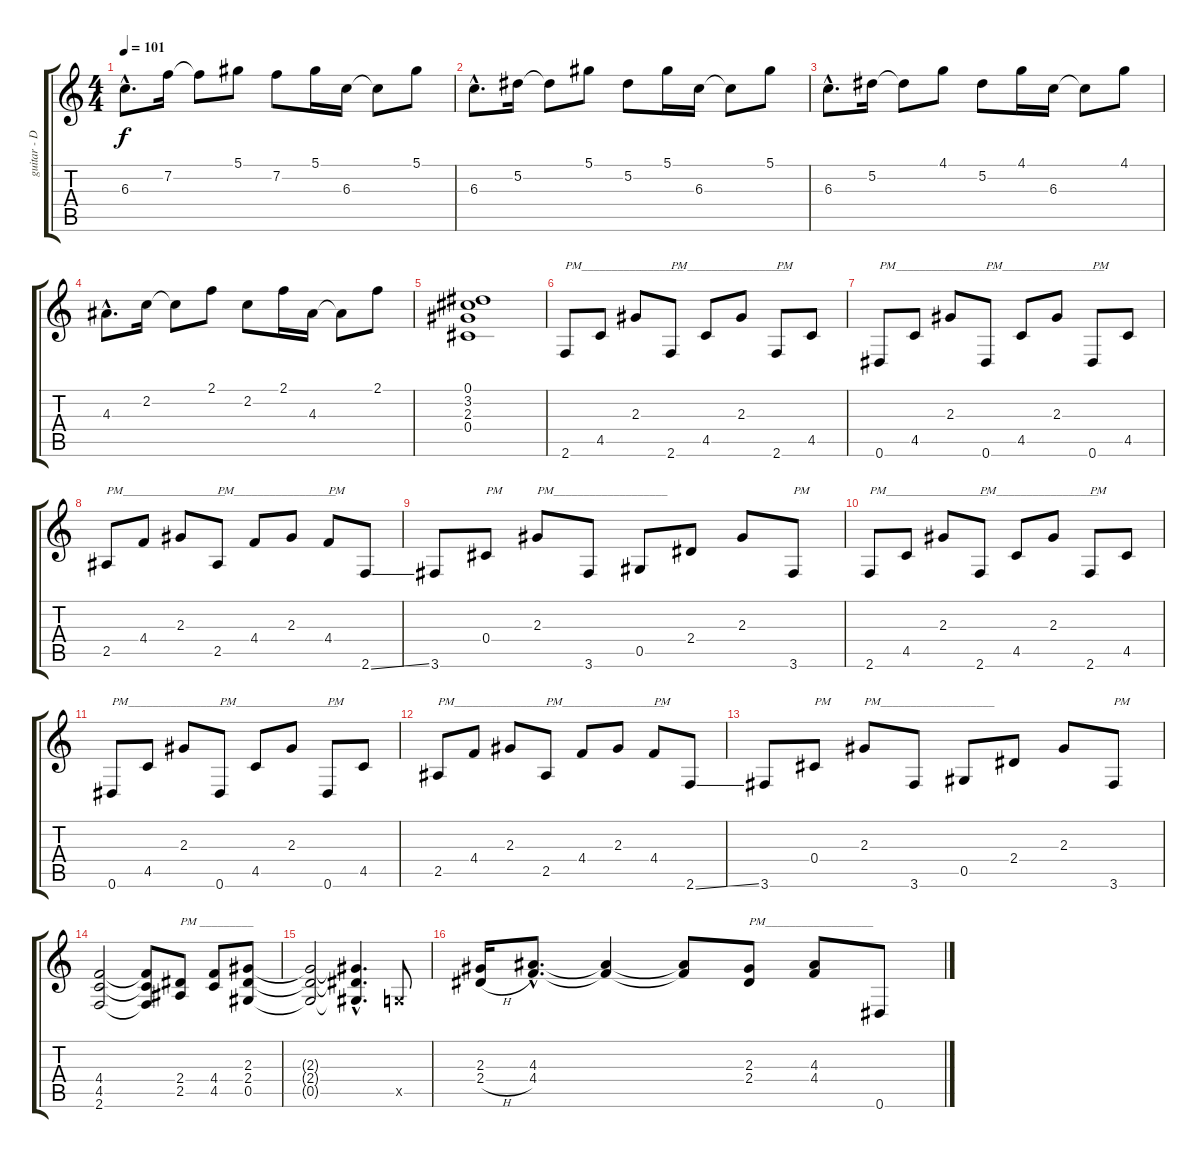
\track ("guitar - Dave Mustaine" "guitar - D") {instrument distortionguitar}
\staff {score tabs}
\tuning (Eb4 Bb3 Gb3 Db3 Ab2 Eb2) {hide}
\ts (4 4)
\tempo 101
\clef g2
\ks c
6.3{hac}.8{d dy f} 7.2.16 7.2{t}.8 5.1.8 7.2.8 5.1.16 6.3.16 6.3{t}.8 5.1.8 |
6.3{hac}.8{d} 5.2.16 5.2{t}.8 5.1.8 5.2.8 5.1.16 6.3.16 6.3{t}.8 5.1.8 |
6.3{hac}.8{d} 5.2.16 5.2{t}.8 4.1.8 5.2.8 4.1.16 6.3.16 6.3{t}.8 4.1.8 |
4.3{hac}.8{d} 2.2.16 2.2{t}.8 2.1.8 2.2.8 2.1.16 4.3.16 4.3{t}.8 2.1.8 |
(0.1 3.2 2.3 0.4).1 |
2.6.8{txt "PM_________________"} 4.5.8 2.3.8 2.6.8{txt "PM_________________"} 4.5.8 2.3.8 2.6.8{txt "PM"} 4.5.8 |
0.6.8{txt "PM_________________"} 4.5.8 2.3.8 0.6.8{txt "PM_________________"} 4.5.8 2.3.8 0.6.8{txt "PM"} 4.5.8 |
2.5.8{txt "PM_________________"} 4.4.8 2.3.8 2.5.8{txt "PM_________________"} 4.4.8 2.3.8 4.4.8{txt "PM"} 2.6{ss}.8 |
3.6.8 0.4.8{txt "PM"} 2.3.8{txt "PM___________________"} 3.6.8 0.5.8 2.4.8 2.3.8 3.6.8{txt "PM"} |
2.6.8{txt "PM_________________"} 4.5.8 2.3.8 2.6.8{txt "PM_________________"} 4.5.8 2.3.8 2.6.8{txt "PM"} 4.5.8 |
0.6.8{txt "PM_________________"} 4.5.8 2.3.8 0.6.8{txt "PM_________________"} 4.5.8 2.3.8 0.6.8{txt "PM"} 4.5.8 |
2.5.8{txt "PM_________________"} 4.4.8 2.3.8 2.5.8{txt "PM_________________"} 4.4.8 2.3.8 4.4.8{txt "PM"} 2.6{ss}.8 |
3.6.8 0.4.8{txt "PM"} 2.3.8{txt "PM___________________"} 3.6.8 0.5.8 2.4.8 2.3.8 3.6.8{txt "PM"} |
(4.4 4.5 2.6).2 (4.4{t} 4.5{t} 2.6{t}).8 (2.4 2.5).8{txt "PM _________"} (4.4 4.5).8 (2.3 2.4 0.5).8 |
(2.3{t} 2.4{t} 0.5{t}).2 (2.3{hac t} 2.4{hac t} 0.5{hac t}).4{d} -1.5{x}.8 |
(2.3 2.4{h}).16 (4.3{hac} 4.4{hac}).8{d} (4.3{t} 4.4{t}).4 (4.3{t} 4.4{t}).8 (2.3 2.4).8{txt "PM__________________"} (4.3 4.4).8 0.6.8
